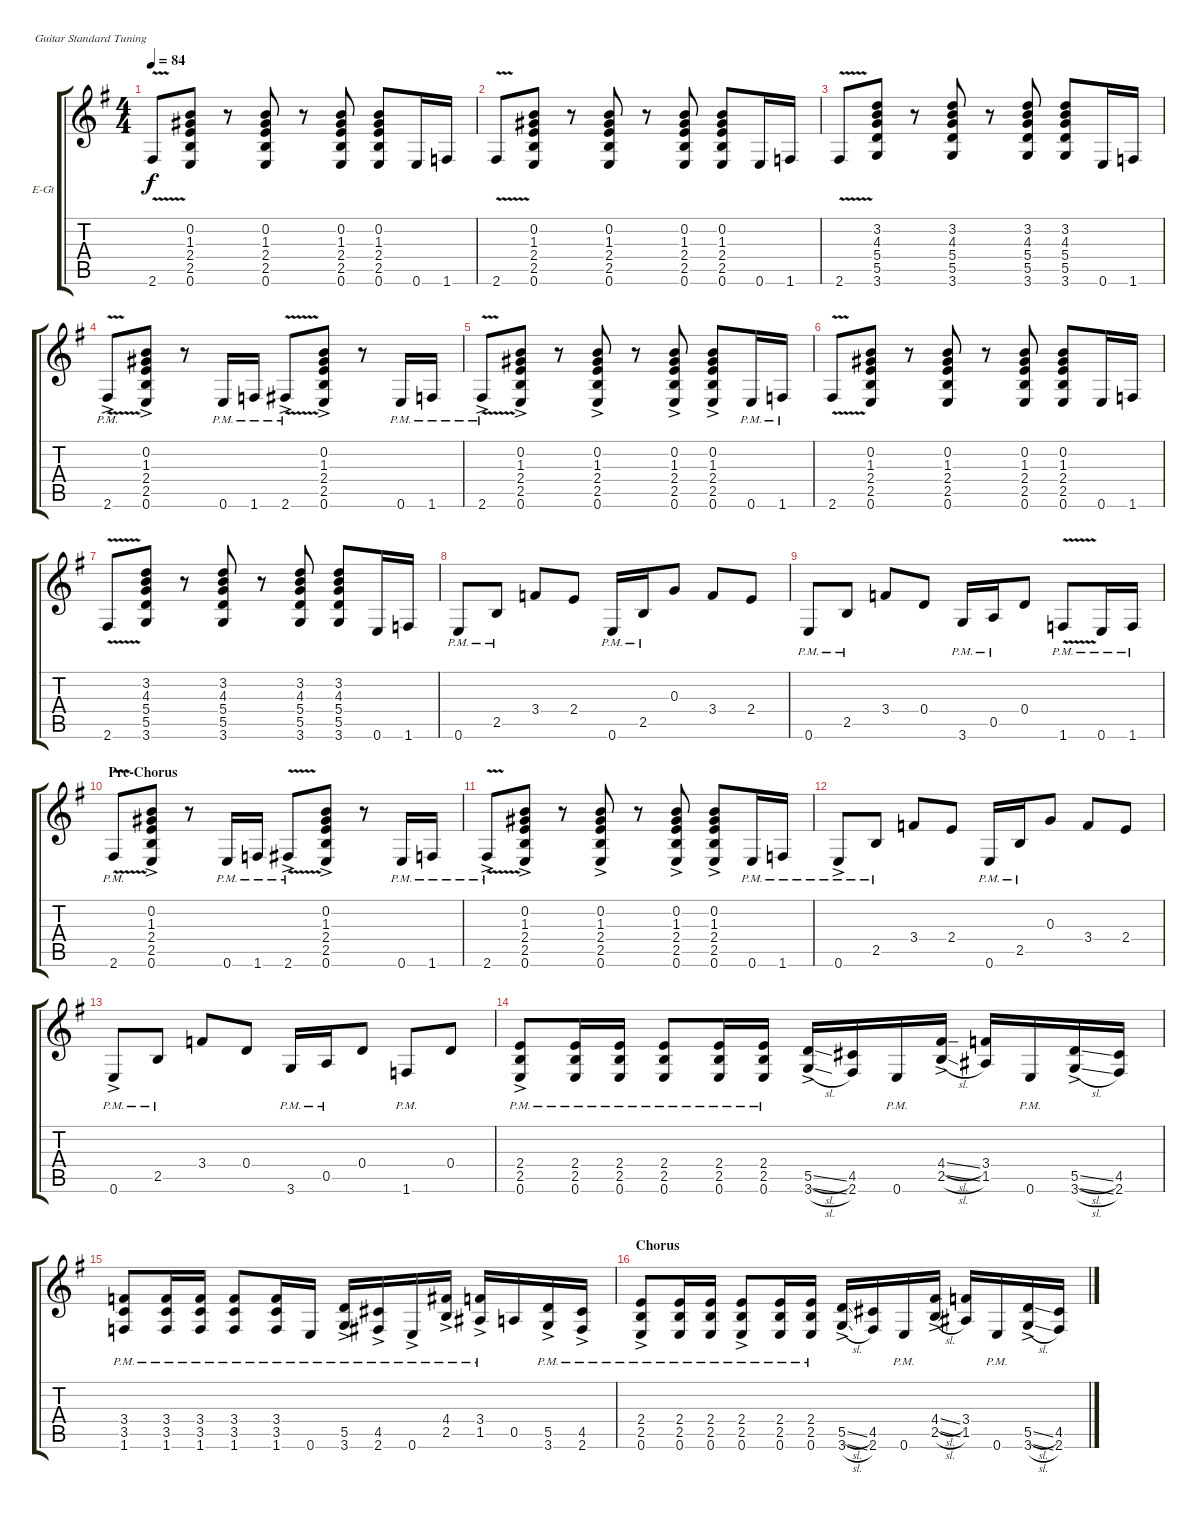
\bracketExtendMode groupsimilarinstruments
\firstSystemTrackNameOrientation horizontal
\otherSystemsTrackNameOrientation horizontal
\track ("2-Gt" "E-Gt") {instrument electricguitarclean}
\staff {score tabs}
\tuning (E4 B3 G3 D3 A2 E2)
\ts (4 4)
\tempo 84
\clef g2
\scale
1.05549
\ks g
2.6{v}.8{dy f} (2.4 2.5 0.6 1.3 0.2).8 r.8 (2.4 2.5 0.6 1.3 0.2).8 r.8 (2.4 2.5 0.6 1.3 0.2).8 (2.4 2.5 0.6 1.3 0.2).8 0.6.16 1.6.16 |
\scale
0.944515 2.6{v}.8 (2.4 2.5 0.6 1.3 0.2).8 r.8 (2.4 2.5 0.6 1.3 0.2).8 r.8 (2.4 2.5 0.6 1.3 0.2).8 (2.4 2.5 0.6 1.3 0.2).8 0.6.16 1.6.16 |
\scale
1.05549 2.6{v}.8 (5.4 5.5 3.6 4.3 3.2).8 r.8 (5.4 5.5 3.6 4.3 3.2).8 r.8 (5.4 5.5 3.6 4.3 3.2).8 (5.4 5.5 3.6 4.3 3.2).8 0.6.16 1.6.16 |
\scale
0.944515 2.6{v ac pm}.8 (2.4 2.5 0.6{ac} 1.3 0.2).8 r.8 0.6{pm}.16 1.6{pm}.16 2.6{v ac pm}.8 (2.4 2.5 0.6{ac} 1.3 0.2).8 r.8 0.6{pm}.16 1.6{pm}.16 |
\scale
1.05549 2.6{v ac pm}.8 (2.4{ac} 2.5{ac} 0.6{ac} 1.3{ac} 0.2{ac}).8 r.8 (2.4{ac} 2.5{ac} 0.6{ac} 1.3{ac} 0.2{ac}).8 r.8 (2.4{ac} 2.5{ac} 0.6{ac} 1.3{ac} 0.2{ac}).8 (2.4{ac} 2.5{ac} 0.6{ac} 1.3{ac} 0.2{ac}).8 0.6{pm}.16 1.6{pm}.16 |
\scale
0.944515 2.6{v}.8 (2.4 2.5 0.6 1.3 0.2).8 r.8 (2.4 2.5 0.6 1.3 0.2).8 r.8 (2.4 2.5 0.6 1.3 0.2).8 (2.4 2.5 0.6 1.3 0.2).8 0.6.16 1.6.16 |
\scale
1.05549 2.6{v}.8 (5.4 5.5 3.6 4.3 3.2).8 r.8 (5.4 5.5 3.6 4.3 3.2).8 r.8 (5.4 5.5 3.6 4.3 3.2).8 (5.4 5.5 3.6 4.3 3.2).8 0.6.16 1.6.16 |
\scale
0.944515 0.6{pm}.8 2.5{pm}.8 3.4.8 2.4.8 0.6{pm}.16 2.5{pm}.16 0.3.8 3.4.8 2.4.8 |
\scale
1.05549 0.6{pm}.8 2.5{pm}.8 3.4.8 0.4.8 3.6{pm}.16 0.5{pm}.16 0.4.8 1.6{v pm}.8 0.6{pm}.16 1.6{pm}.16 |
\section ("" "Pre-Chorus")
\scale
0.944515 2.6{v pm}.8 (2.4 2.5 0.6{ac} 1.3 0.2).8 r.8 0.6{pm}.16 1.6{pm}.16 2.6{v ac pm}.8 (2.4 2.5 0.6{ac} 1.3 0.2).8 r.8 0.6{pm}.16 1.6{pm}.16 |
\scale
1.05549 2.6{v ac pm}.8 (2.4{ac} 2.5{ac} 0.6{ac} 1.3{ac} 0.2{ac}).8 r.8 (2.4{ac} 2.5{ac} 0.6{ac} 1.3{ac} 0.2{ac}).8 r.8 (2.4{ac} 2.5{ac} 0.6{ac} 1.3{ac} 0.2{ac}).8 (2.4{ac} 2.5{ac} 0.6{ac} 1.3{ac} 0.2{ac}).8 0.6{pm}.16 1.6{pm}.16 |
\scale
0.944515 0.6{ac pm}.8 2.5{pm}.8 3.4.8 2.4.8 0.6{pm}.16 2.5{pm}.16 0.3.8 3.4.8 2.4.8 |
\scale
1.05549 0.6{ac pm}.8 2.5{pm}.8 3.4.8 0.4.8 3.6{pm}.16 0.5{pm}.16 0.4.8 1.6{pm}.8 0.4.8 |
\scale
0.944515 (2.5{ac pm} 0.6{ac pm} 2.4{ac pm}).8 (0.6{pm} 2.4{pm} 2.5{pm}).16 (0.6{pm} 2.5{pm} 2.4{pm}).16 (2.5{pm} 0.6{pm} 2.4{pm}).8 (0.6{pm} 2.5{pm} 2.4{pm}).16 (0.6{pm} 2.5{pm} 2.4{pm}).16 (5.5{sl} 3.6{sl ac}).16 (4.5 2.6).16 0.6{pm}.16 (4.4{sl} 2.5{sl ac}).16 (3.4 1.5).16 0.6{pm}.16 (5.5{sl ac} 3.6{sl}).16 (4.5 2.6).16 |
\scale
1.05549 (3.5{pm} 1.6{pm} 3.4{pm}).8 (1.6{pm} 3.4{pm} 3.5{pm}).16 (1.6{pm} 3.5{pm} 3.4{pm}).16 (3.5{pm} 1.6{pm} 3.4{pm}).8 (1.6{pm} 3.5{pm} 3.4{pm}).16 0.6{pm}.16 (5.5{ac pm} 3.6{ac pm}).16 (4.5{ac pm} 2.6{ac pm}).16 0.6{ac pm}.16 (4.4{ac pm} 2.5{ac pm}).16 (3.4{ac pm} 1.5{ac pm}).16 0.5.16 (5.5{ac pm} 3.6{ac pm}).16 (4.5{ac pm} 2.6{ac pm}).16 |
\section ("" "Chorus")
\scale
0.944515 (2.5{pm} 0.6{pm} 2.4{ac pm}).8 (0.6{pm} 2.5{pm} 2.4{pm}).16 (0.6{pm} 2.5{pm} 2.4{pm}).16 (2.5{pm} 0.6{pm} 2.4{ac pm}).8 (0.6{pm} 2.5{pm} 2.4{pm}).16 (0.6{pm} 2.5{pm} 2.4{pm}).16 (5.5{sl} 3.6{sl ac}).16 (4.5 2.6).16 0.6{pm}.16 (4.4{sl ac} 2.5{sl}).16 (3.4 1.5).16 0.6{pm}.16 (5.5{sl} 3.6{sl ac}).16 (4.5 2.6).16
